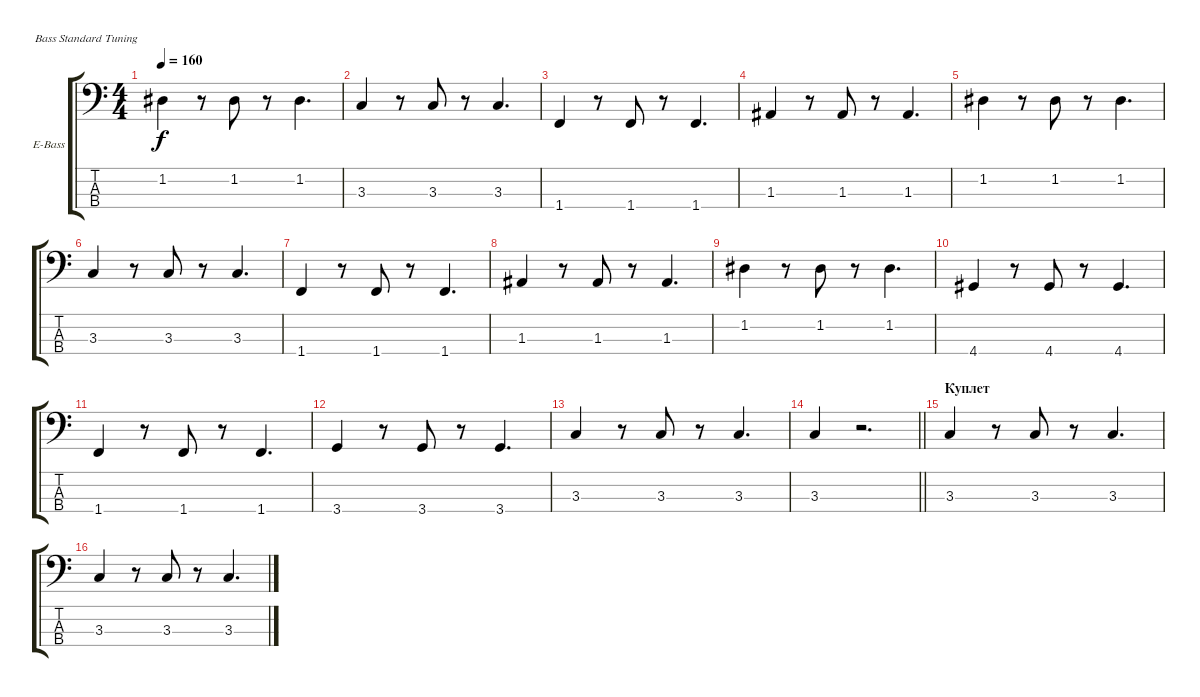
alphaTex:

\bracketExtendMode groupsimilarinstruments
\firstSystemTrackNameOrientation horizontal
\otherSystemsTrackNameOrientation horizontal
\track ("Бас-гитара" "E-Bass") {instrument electricbassfinger}
\staff {score tabs}
\tuning (G2 D2 A1 E1)
\ts (4 4)
\tempo 160
\clef f4
\ks c
1.2.4{dy f} r.8 1.2.8 r.8 1.2.4{d} |
3.3.4 r.8 3.3.8 r.8 3.3.4{d} |
1.4.4 r.8 1.4.8 r.8 1.4.4{d} |
1.3.4 r.8 1.3.8 r.8 1.3.4{d} |
1.2.4 r.8 1.2.8 r.8 1.2.4{d} |
3.3.4 r.8 3.3.8 r.8 3.3.4{d} |
1.4.4 r.8 1.4.8 r.8 1.4.4{d} |
1.3.4 r.8 1.3.8 r.8 1.3.4{d} |
1.2.4 r.8 1.2.8 r.8 1.2.4{d} |
4.4.4 r.8 4.4.8 r.8 4.4.4{d} |
1.4.4 r.8 1.4.8 r.8 1.4.4{d} |
3.4.4 r.8 3.4.8 r.8 3.4.4{d} |
3.3.4 r.8 3.3.8 r.8 3.3.4{d} |
\barLineRight lightlight
3.3.4 r.2{d} |
\section ("" "Куплет")
3.3.4 r.8 3.3.8 r.8 3.3.4{d} |
3.3.4 r.8 3.3.8 r.8 3.3.4{d}
